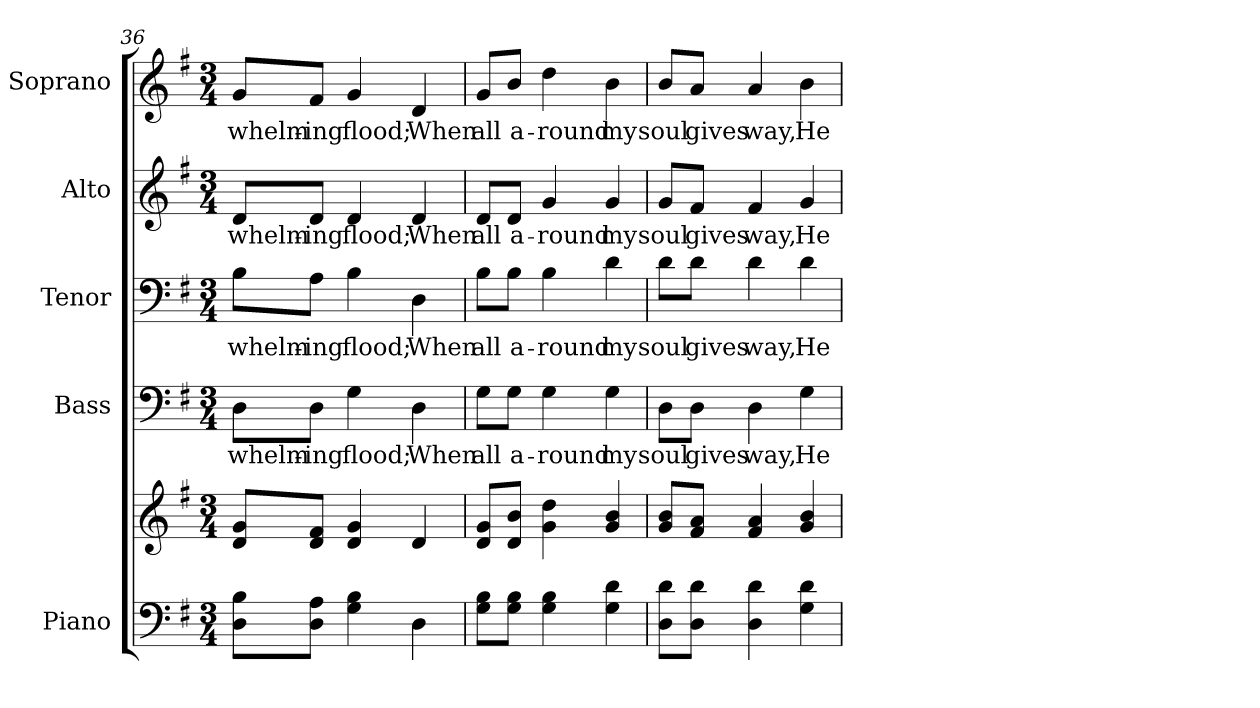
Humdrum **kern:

**kern	**kern	**kern	**text	**kern	**text	**kern	**text	**kern	**text
*part5	*part5	*part4	*part4	*part3	*part3	*part2	*part2	*part1	*part1
*staff6	*staff5	*staff4	*staff4	*staff3	*staff3	*staff2	*staff2	*staff1	*staff1
*I"Piano	*	*I"Bass	*	*I"Tenor	*	*I"Alto	*	*I"Soprano	*
*I'Pno.	*	*I'B.	*	*I'T.	*	*I'A.	*	*I'S.	*
*clefF4	*clefG2	*clefF4	*	*clefF4	*	*clefG2	*	*clefG2	*
*k[f#]	*k[f#]	*k[f#]	*	*k[f#]	*	*k[f#]	*	*k[f#]	*
*G:	*G:	*G:	*	*G:	*	*G:	*	*G:	*
*M3/4	*M3/4	*M3/4	*	*M3/4	*	*M3/4	*	*M3/4	*
=36	=36	=36	=36	=36	=36	=36	=36	=36	=36
!	!	!	!LO:LY:b:color=#000000	!	!	!	!	!	!
!	!	!	!	!	!LO:LY:b:color=#000000	!	!	!	!
!	!	!	!	!	!	!	!LO:LY:b:color=#000000	!	!
!	!	!	!	!	!	!	!	!	!LO:LY:b:color=#000000
8Di\ 8Bi\L	8di/ 8gi/L	8Di\L	whelm-	8Bi\L	whelm-	8di/L	whelm-	8gi/L	whelm-
!	!	!	!LO:LY:b:color=#000000	!	!	!	!	!	!
!	!	!	!	!	!LO:LY:b:color=#000000	!	!	!	!
!	!	!	!	!	!	!	!LO:LY:b:color=#000000	!	!
!	!	!	!	!	!	!	!	!	!LO:LY:b:color=#000000
8Di\ 8Ai\J	8di/ 8f#i/J	8Di\J	-ing	8Ai\J	-ing	8di/J	-ing	8f#i/J	-ing
!	!	!	!LO:LY:b:color=#000000	!	!	!	!	!	!
!	!	!	!	!	!LO:LY:b:color=#000000	!	!	!	!
!	!	!	!	!	!	!	!LO:LY:b:color=#000000	!	!
!	!	!	!	!	!	!	!	!	!LO:LY:b:color=#000000
4Gi\ 4Bi	4di/ 4gi	4Gi\	flood;	4Bi\	flood;	4di/	flood;	4gi/	flood;
!	!	!	!LO:LY:b:color=#000000	!	!	!	!	!	!
!	!	!	!	!	!LO:LY:b:color=#000000	!	!	!	!
!	!	!	!	!	!	!	!LO:LY:b:color=#000000	!	!
!	!	!	!	!	!	!	!	!	!LO:LY:b:color=#000000
4Di\	4di/	4Di\	When	4Di\	When	4di/	When	4di/	When
!!LO:PB:g=z
=37	=37	=37	=37	=37	=37	=37	=37	=37	=37
!	!	!	!LO:LY:b:color=#000000	!	!	!	!	!	!
!	!	!	!	!	!LO:LY:b:color=#000000	!	!	!	!
!	!	!	!	!	!	!	!LO:LY:b:color=#000000	!	!
!	!	!	!	!	!	!	!	!	!LO:LY:b:color=#000000
8Gi\ 8Bi\L	8di/ 8gi/L	8Gi\L	all	8Bi\L	all	8di/L	all	8gi/L	all
!	!	!	!LO:LY:b:color=#000000	!	!	!	!	!	!
!	!	!	!	!	!LO:LY:b:color=#000000	!	!	!	!
!	!	!	!	!	!	!	!LO:LY:b:color=#000000	!	!
!	!	!	!	!	!	!	!	!	!LO:LY:b:color=#000000
8Gi\ 8Bi\J	8di/ 8bi/J	8Gi\J	a-	8Bi\J	a-	8di/J	a-	8bi/J	a-
!	!	!	!LO:LY:b:color=#000000	!	!	!	!	!	!
!	!	!	!	!	!LO:LY:b:color=#000000	!	!	!	!
!	!	!	!	!	!	!	!LO:LY:b:color=#000000	!	!
!	!	!	!	!	!	!	!	!	!LO:LY:b:color=#000000
4Gi\ 4Bi	4gi\ 4ddi	4Gi\	-round	4Bi\	-round	4gi/	-round	4ddi\	-round
!	!	!	!LO:LY:b:color=#000000	!	!	!	!	!	!
!	!	!	!	!	!LO:LY:b:color=#000000	!	!	!	!
!	!	!	!	!	!	!	!LO:LY:b:color=#000000	!	!
!	!	!	!	!	!	!	!	!	!LO:LY:b:color=#000000
4Gi\ 4di	4gi/ 4bi	4Gi\	my	4di\	my	4gi/	my	4bi\	my
=38	=38	=38	=38	=38	=38	=38	=38	=38	=38
!	!	!	!LO:LY:b:color=#000000	!	!	!	!	!	!
!	!	!	!	!	!LO:LY:b:color=#000000	!	!	!	!
!	!	!	!	!	!	!	!LO:LY:b:color=#000000	!	!
!	!	!	!	!	!	!	!	!	!LO:LY:b:color=#000000
8Di\ 8di\L	8gi/ 8bi/L	8Di\L	soul	8di\L	soul	8gi/L	soul	8bi/L	soul
!	!	!	!LO:LY:b:color=#000000	!	!	!	!	!	!
!	!	!	!	!	!LO:LY:b:color=#000000	!	!	!	!
!	!	!	!	!	!	!	!LO:LY:b:color=#000000	!	!
!	!	!	!	!	!	!	!	!	!LO:LY:b:color=#000000
8Di\ 8di\J	8f#i/ 8ai/J	8Di\J	gives	8di\J	gives	8f#i/J	gives	8ai/J	gives
!	!	!	!LO:LY:b:color=#000000	!	!	!	!	!	!
!	!	!	!	!	!LO:LY:b:color=#000000	!	!	!	!
!	!	!	!	!	!	!	!LO:LY:b:color=#000000	!	!
!	!	!	!	!	!	!	!	!	!LO:LY:b:color=#000000
4Di\ 4di	4f#i/ 4ai	4Di\	way,	4di\	way,	4f#i/	way,	4ai/	way,
!	!	!	!LO:LY:b:color=#000000	!	!	!	!	!	!
!	!	!	!	!	!LO:LY:b:color=#000000	!	!	!	!
!	!	!	!	!	!	!	!LO:LY:b:color=#000000	!	!
!	!	!	!	!	!	!	!	!	!LO:LY:b:color=#000000
4Gi\ 4di	4gi/ 4bi	4Gi\	He	4di\	He	4gi/	He	4bi\	He
=	=	=	=	=	=	=	=	=	=
*-	*-	*-	*-	*-	*-	*-	*-	*-	*-
